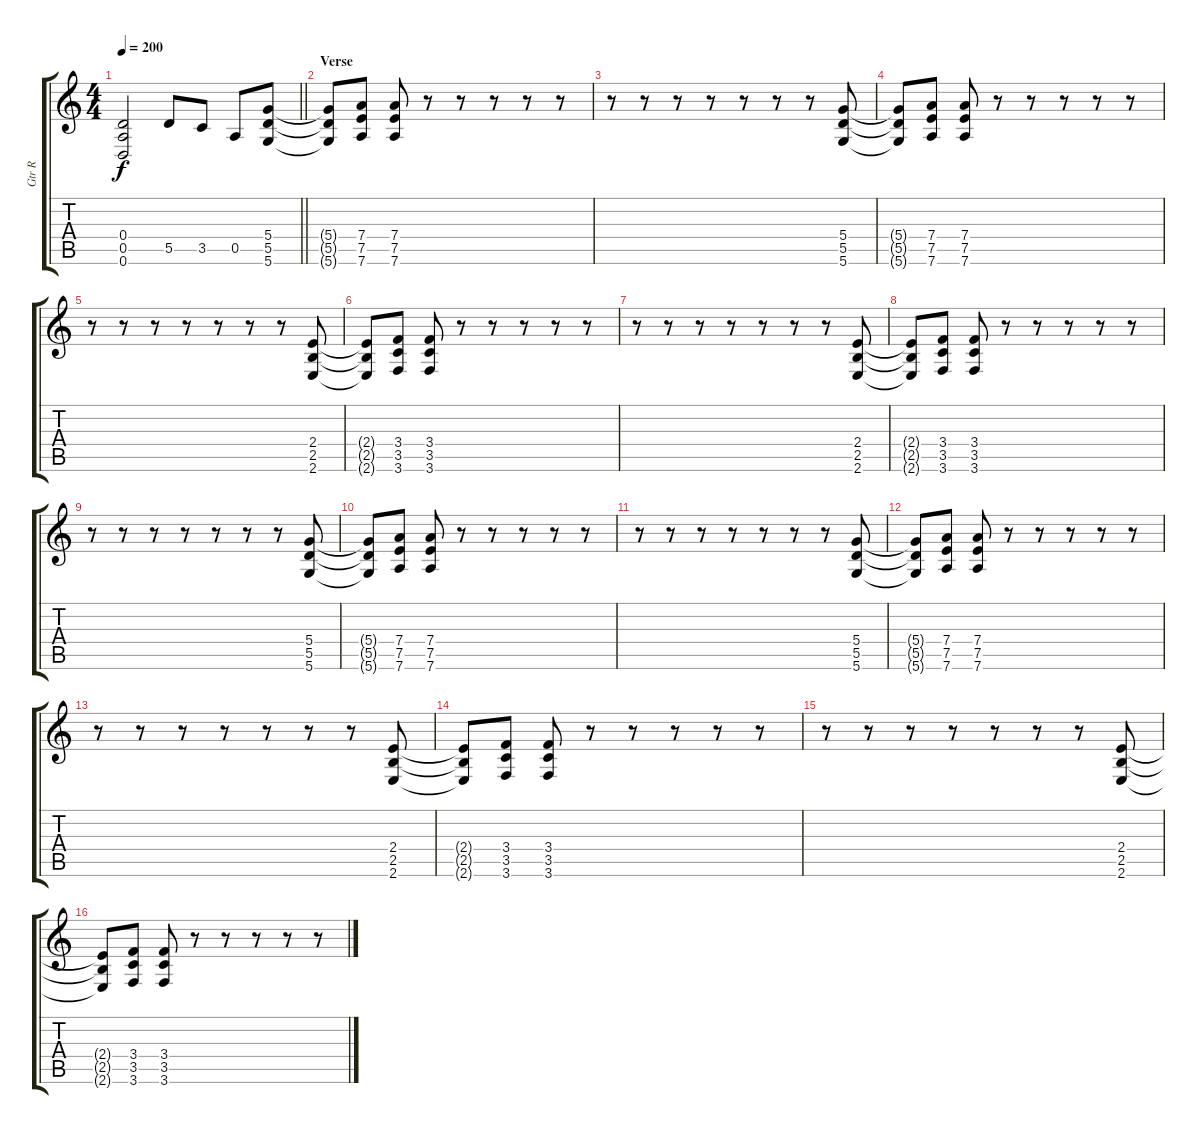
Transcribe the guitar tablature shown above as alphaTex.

\track ("Gtr R" "Gtr R") {instrument overdrivenguitar}
\staff {score tabs}
\tuning (E4 B3 G3 D3 A2 D2) {hide}
\ts (4 4)
\tempo 200
\clef g2
\barLineRight lightlight
\ks c
(0.4{t} 0.5{t} 0.6{t}).2{dy f} 5.5.8 3.5.8 0.5.8 (5.4 5.5 5.6).8 |
\section ("" "Verse")
(5.4{t} 5.5{t} 5.6{t}).8 (7.4 7.5 7.6).8 (7.4 7.5 7.6).8 r.8 r.8 r.8 r.8 r.8 |
r.8 r.8 r.8 r.8 r.8 r.8 r.8 (5.4 5.5 5.6).8 |
(5.4{t} 5.5{t} 5.6{t}).8 (7.4 7.5 7.6).8 (7.4 7.5 7.6).8 r.8 r.8 r.8 r.8 r.8 |
r.8 r.8 r.8 r.8 r.8 r.8 r.8 (2.4 2.5 2.6).8 |
(2.4{t} 2.5{t} 2.6{t}).8 (3.4 3.5 3.6).8 (3.4 3.5 3.6).8 r.8 r.8 r.8 r.8 r.8 |
r.8 r.8 r.8 r.8 r.8 r.8 r.8 (2.4 2.5 2.6).8 |
(2.4{t} 2.5{t} 2.6{t}).8 (3.4 3.5 3.6).8 (3.4 3.5 3.6).8 r.8 r.8 r.8 r.8 r.8 |
r.8 r.8 r.8 r.8 r.8 r.8 r.8 (5.4 5.5 5.6).8 |
(5.4{t} 5.5{t} 5.6{t}).8 (7.4 7.5 7.6).8 (7.4 7.5 7.6).8 r.8 r.8 r.8 r.8 r.8 |
r.8 r.8 r.8 r.8 r.8 r.8 r.8 (5.4 5.5 5.6).8 |
(5.4{t} 5.5{t} 5.6{t}).8 (7.4 7.5 7.6).8 (7.4 7.5 7.6).8 r.8 r.8 r.8 r.8 r.8 |
r.8 r.8 r.8 r.8 r.8 r.8 r.8 (2.4 2.5 2.6).8 |
(2.4{t} 2.5{t} 2.6{t}).8 (3.4 3.5 3.6).8 (3.4 3.5 3.6).8 r.8 r.8 r.8 r.8 r.8 |
r.8 r.8 r.8 r.8 r.8 r.8 r.8 (2.4 2.5 2.6).8 |
(2.4{t} 2.5{t} 2.6{t}).8 (3.4 3.5 3.6).8 (3.4 3.5 3.6).8 r.8 r.8 r.8 r.8 r.8
